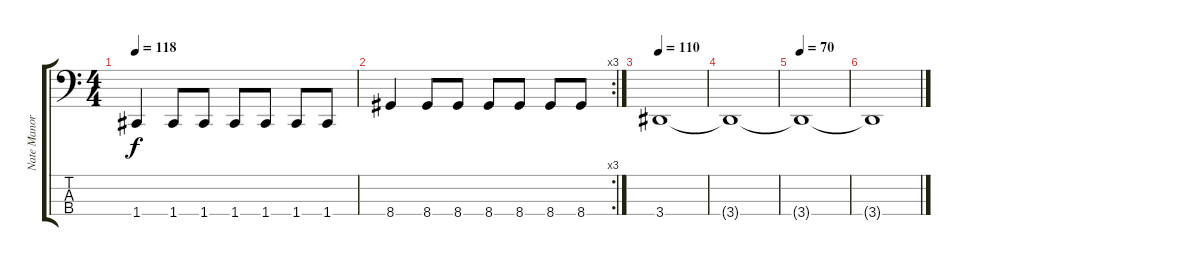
\track ("Nate Manor" "Nate Manor") {instrument electricbassfinger}
\staff {score tabs}
\tuning (F2 C2 G1 C1) {hide}
\ts (4 4)
\tempo 118
\clef f4
\ks c
1.4.4{dy f} 1.4.8 1.4.8 1.4.8 1.4.8 1.4.8 1.4.8 |
\rc 3
8.4.4 8.4.8 8.4.8 8.4.8 8.4.8 8.4.8 8.4.8 |
\tempo 110
3.4.1 |
3.4{t}.1 |
\tempo 70
3.4{t}.1 |
3.4{t}.1
